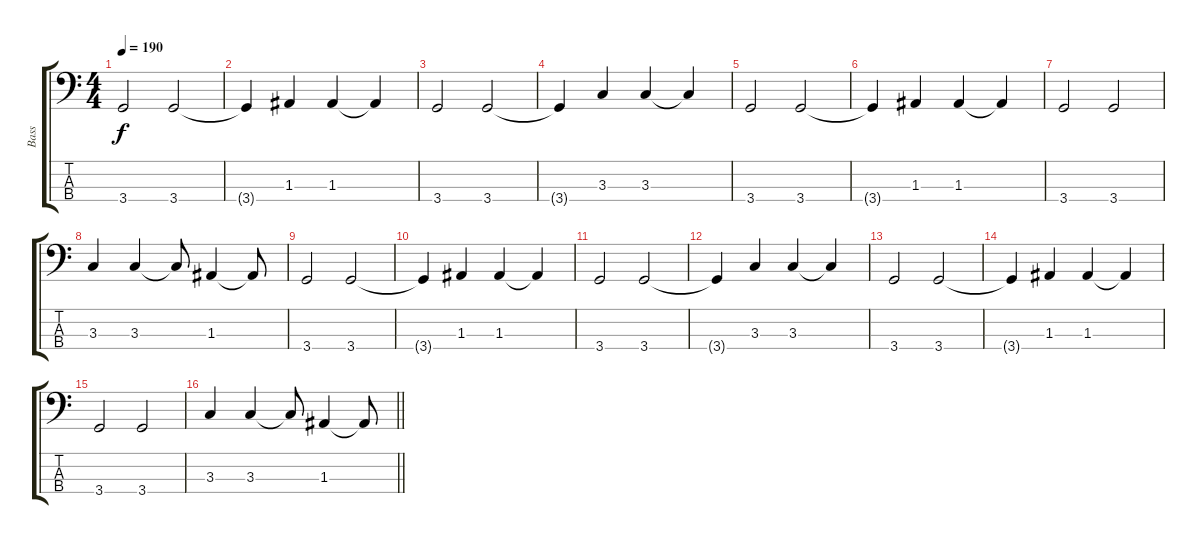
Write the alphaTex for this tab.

\track ("Bass" "Bass") {instrument electricbassfinger}
\staff {score tabs}
\tuning (G2 D2 A1 E1) {hide}
\ts (4 4)
\section ("" "")
\tempo 190
\clef f4
\ks c
3.4.2{dy f} 3.4.2 |
3.4{t}.4 1.3.4 1.3.4 1.3{t}.4 |
3.4.2 3.4.2 |
3.4{t}.4 3.3.4 3.3.4 3.3{t}.4 |
3.4.2 3.4.2 |
3.4{t}.4 1.3.4 1.3.4 1.3{t}.4 |
3.4.2 3.4.2 |
3.3.4 3.3.4 3.3{t}.8 1.3.4 1.3{t}.8 |
3.4.2 3.4.2 |
3.4{t}.4 1.3.4 1.3.4 1.3{t}.4 |
3.4.2 3.4.2 |
3.4{t}.4 3.3.4 3.3.4 3.3{t}.4 |
3.4.2 3.4.2 |
3.4{t}.4 1.3.4 1.3.4 1.3{t}.4 |
3.4.2 3.4.2 |
\barLineRight lightlight
3.3.4 3.3.4 3.3{t}.8 1.3.4 1.3{t}.8
